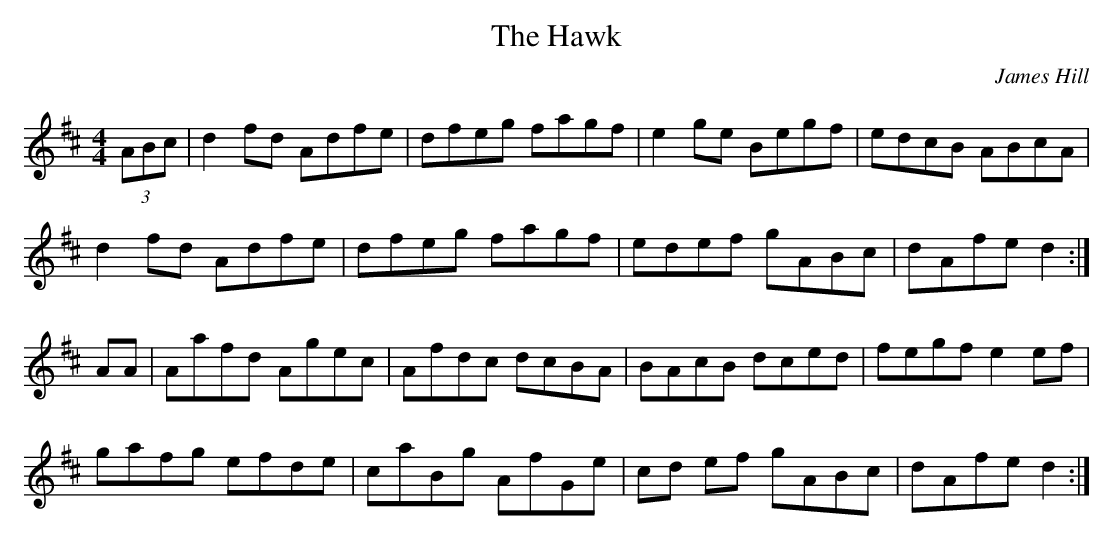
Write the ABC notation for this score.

X:1
T:The Hawk
M:4/4
L:1/8
C:James Hill
K:D
(3ABc|d2 fd Adfe|dfeg fagf|e2 ge Begf|edcB ABcA|
d2 fd Adfe|dfeg fagf|edef gABc|dAfe d2:|
AA|Aafd Agec|Afdc dcBA|BAcB dced|fegf e2 ef|
gafg efde|caBg AfGe|cd ef gABc|dAfe d2:|
